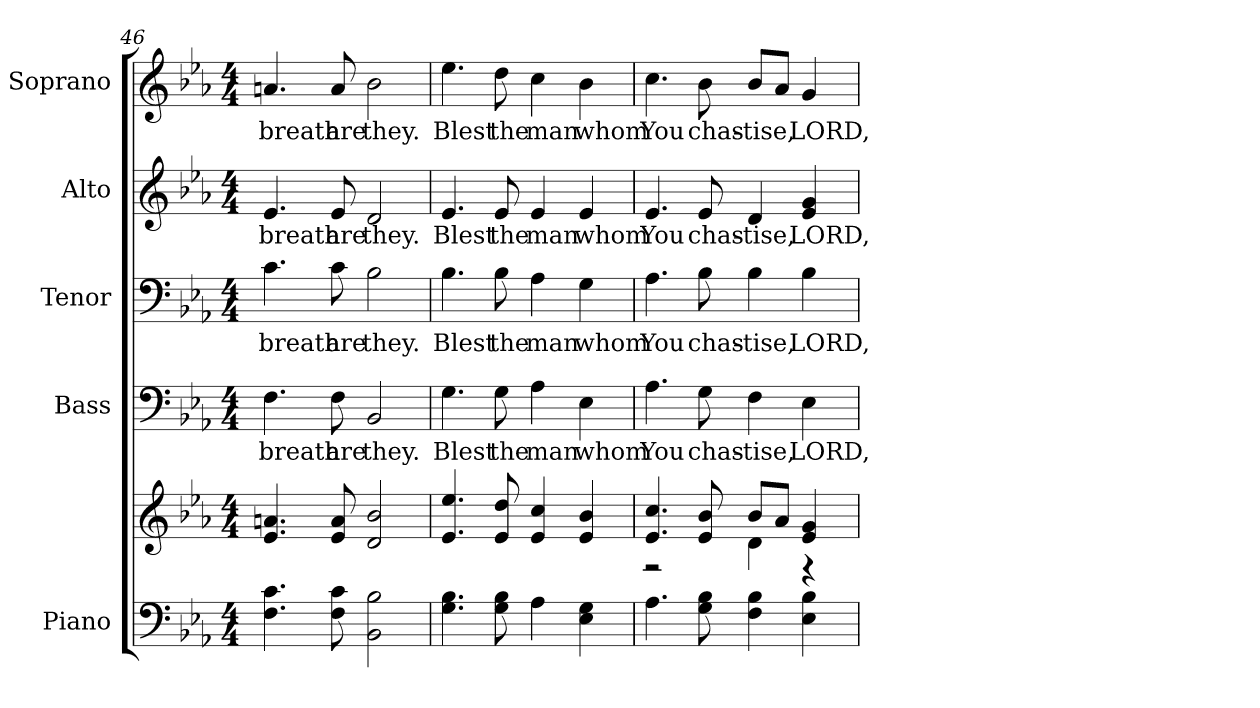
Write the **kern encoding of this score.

**kern	**kern	**kern	**text	**kern	**text	**kern	**text	**kern	**text
*part5	*part5	*part4	*part4	*part3	*part3	*part2	*part2	*part1	*part1
*staff6	*staff5	*staff4	*staff4	*staff3	*staff3	*staff2	*staff2	*staff1	*staff1
*I"Piano	*	*I"Bass	*	*I"Tenor	*	*I"Alto	*	*I"Soprano	*
*I'Pno.	*	*I'B.	*	*I'T.	*	*I'A.	*	*I'S.	*
*clefF4	*clefG2	*clefF4	*	*clefF4	*	*clefG2	*	*clefG2	*
*k[b-e-a-]	*k[b-e-a-]	*k[b-e-a-]	*	*k[b-e-a-]	*	*k[b-e-a-]	*	*k[b-e-a-]	*
*E-:	*E-:	*E-:	*	*E-:	*	*E-:	*	*E-:	*
*M4/4	*M4/4	*M4/4	*	*M4/4	*	*M4/4	*	*M4/4	*
=46	=46	=46	=46	=46	=46	=46	=46	=46	=46
!	!	!	!LO:LY:b:color=#000000	!	!	!	!	!	!
!	!	!	!	!	!LO:LY:b:color=#000000	!	!	!	!
!	!	!	!	!	!	!	!LO:LY:b:color=#000000	!	!
!	!	!	!	!	!	!	!	!	!LO:LY:b:color=#000000
4.Fi\ 4.ci	4.e-i/ 4.ani	4.Fi\	breath	4.ci\	breath	4.e-i/	breath	4.ani/	breath
!	!	!	!LO:LY:b:color=#000000	!	!	!	!	!	!
!	!	!	!	!	!LO:LY:b:color=#000000	!	!	!	!
!	!	!	!	!	!	!	!LO:LY:b:color=#000000	!	!
!	!	!	!	!	!	!	!	!	!LO:LY:b:color=#000000
8Fi\ 8ci	8e-i/ 8ai	8Fi\	are	8ci\	are	8e-i/	are	8ai/	are
!	!	!	!LO:LY:b:color=#000000	!	!	!	!	!	!
!	!	!	!	!	!LO:LY:b:color=#000000	!	!	!	!
!	!	!	!	!	!	!	!LO:LY:b:color=#000000	!	!
!	!	!	!	!	!	!	!	!	!LO:LY:b:color=#000000
2BB-i\ 2B-i	2di/ 2b-i	2BB-i/	they.	2B-i\	they.	2di/	they.	2b-i\	they.
=47	=47	=47	=47	=47	=47	=47	=47	=47	=47
!	!	!	!LO:LY:b:color=#000000	!	!	!	!	!	!
!	!	!	!	!	!LO:LY:b:color=#000000	!	!	!	!
!	!	!	!	!	!	!	!LO:LY:b:color=#000000	!	!
!	!	!	!	!	!	!	!	!	!LO:LY:b:color=#000000
4.Gi\ 4.B-i	4.e-i/ 4.ee-i	4.Gi\	Blest	4.B-i\	Blest	4.e-i/	Blest	4.ee-i\	Blest
!	!	!	!LO:LY:b:color=#000000	!	!	!	!	!	!
!	!	!	!	!	!LO:LY:b:color=#000000	!	!	!	!
!	!	!	!	!	!	!	!LO:LY:b:color=#000000	!	!
!	!	!	!	!	!	!	!	!	!LO:LY:b:color=#000000
8Gi\ 8B-i	8e-i/ 8ddi	8Gi\	the	8B-i\	the	8e-i/	the	8ddi\	the
!	!	!	!LO:LY:b:color=#000000	!	!	!	!	!	!
!	!	!	!	!	!LO:LY:b:color=#000000	!	!	!	!
!	!	!	!	!	!	!	!LO:LY:b:color=#000000	!	!
!	!	!	!	!	!	!	!	!	!LO:LY:b:color=#000000
4A-i\	4e-i/ 4cci	4A-i\	man	4A-i\	man	4e-i/	man	4cci\	man
!	!	!	!LO:LY:b:color=#000000	!	!	!	!	!	!
!	!	!	!	!	!LO:LY:b:color=#000000	!	!	!	!
!	!	!	!	!	!	!	!LO:LY:b:color=#000000	!	!
!	!	!	!	!	!	!	!	!	!LO:LY:b:color=#000000
4E-i\ 4Gi	4e-i/ 4b-i	4E-i\	whom	4Gi\	whom	4e-i/	whom	4b-i\	whom
=48	=48	=48	=48	=48	=48	=48	=48	=48	=48
*	*^	*	*	*	*	*	*	*	*
!	!	!	!	!LO:LY:b:color=#000000	!	!	!	!	!	!
!	!	!	!	!	!	!LO:LY:b:color=#000000	!	!	!	!
!	!	!	!	!	!	!	!	!LO:LY:b:color=#000000	!	!
!	!	!	!	!	!	!	!	!	!	!LO:LY:b:color=#000000
4.A-i\	4.e-i/ 4.cci	2r	4.A-i\	You	4.A-i\	You	4.e-i/	You	4.cci\	You
!	!	!	!	!LO:LY:b:color=#000000	!	!	!	!	!	!
!	!	!	!	!	!	!LO:LY:b:color=#000000	!	!	!	!
!	!	!	!	!	!	!	!	!LO:LY:b:color=#000000	!	!
!	!	!	!	!	!	!	!	!	!	!LO:LY:b:color=#000000
8Gi\ 8B-i	8e-i/ 8b-i	.	8Gi\	chas-	8B-i\	chas-	8e-i/	chas-	8b-i\	chas-
!	!	!	!	!LO:LY:b:color=#000000	!	!	!	!	!	!
!	!	!	!	!	!	!LO:LY:b:color=#000000	!	!	!	!
!	!	!	!	!	!	!	!	!LO:LY:b:color=#000000	!	!
!	!	!	!	!	!	!	!	!	!	!LO:LY:b:color=#000000
4Fi\ 4B-i	8b-i/L	4di\	4Fi\	-tise,	4B-i\	-tise,	4di/	-tise,	8b-i/L	-tise,
.	8a-i/J	.	.	.	.	.	.	.	8a-i/J	.
!	!	!	!	!LO:LY:b:color=#000000	!	!	!	!	!	!
!	!	!	!	!	!	!LO:LY:b:color=#000000	!	!	!	!
!	!	!	!	!	!	!	!	!LO:LY:b:color=#000000	!	!
!	!	!	!	!	!	!	!	!	!	!LO:LY:b:color=#000000
4E-i\ 4B-i	4e-i/ 4gi	4r	4E-i\	LORD,	4B-i\	LORD,	4e-i/ 4gi	LORD,	4gi/	LORD,
*	*v	*v	*	*	*	*	*	*	*	*
=	=	=	=	=	=	=	=	=	=
*-	*-	*-	*-	*-	*-	*-	*-	*-	*-
